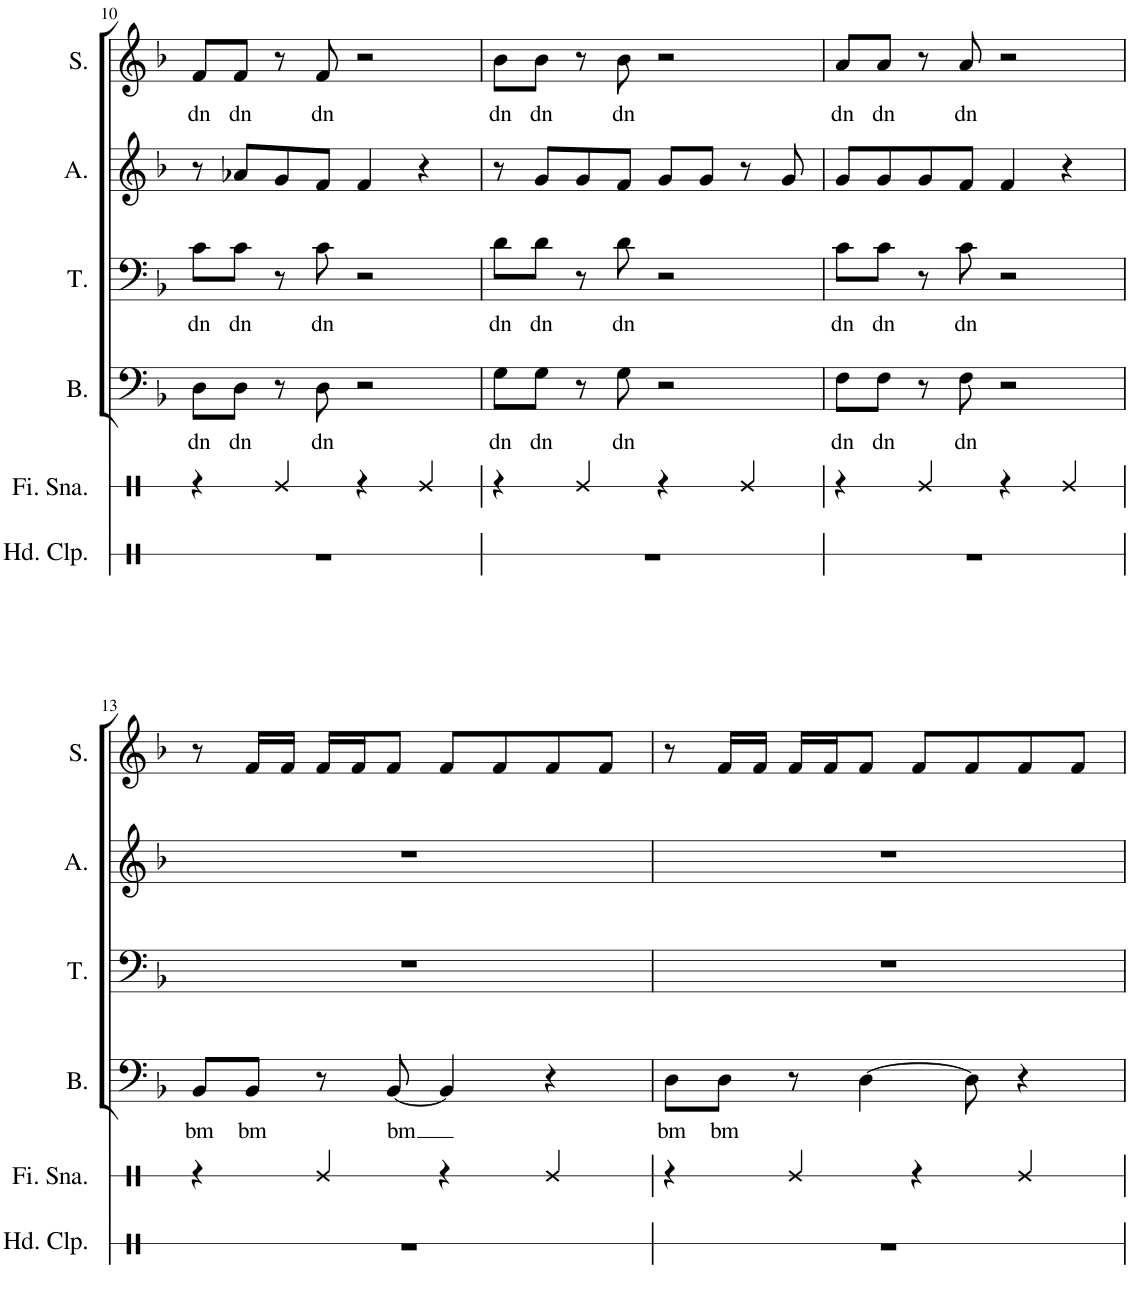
**kern	**kern	**kern	**text	**kern	**text	**kern	**kern	**text
*part6	*part5	*part4	*part4	*part3	*part3	*part2	*part1	*part1
*staff6	*staff5	*staff4	*staff4	*staff3	*staff3	*staff2	*staff1	*staff1
*I"Hand Clap	*I"Finger Snap	*I"Bass	*	*I"Tenor	*	*I"Alto	*I"Soprano	*
*I'Hd. Clp.	*I'Fi. Sna.	*I'B.	*	*I'T.	*	*I'A.	*I'S.	*
!!LO:PB:g=z
*clefX	*clefX	*clefF4	*	*clefF4	*	*clefG2	*clefG2	*
*k[]	*k[]	*k[b-]	*	*k[b-]	*	*k[b-]	*k[b-]	*
*M4/4	*M4/4	*M4/4	*	*M4/4	*	*M4/4	*M4/4	*
=10	=10	=10	=10	=10	=10	=10	=10	=10
!	!	!	!LO:LY:b	!	!LO:LY:b	!	!	!LO:LY:b
1r	4r	8D\L	dn	8c\L	dn	8r	8f/L	dn
!	!	!	!LO:LY:b	!	!LO:LY:b	!	!	!LO:LY:b
.	.	8D\J	dn	8c\J	dn	8a-X/L	8f/J	dn
.	4Re/	8r	.	8r	.	8g/	8r	.
!	!	!	!LO:LY:b	!	!LO:LY:b	!	!	!LO:LY:b
.	.	8D\	dn	8c\	dn	8f/J	8f/	dn
.	4r	2r	.	2r	.	4f/	2r	.
.	4Re/	.	.	.	.	4r	.	.
=11	=11	=11	=11	=11	=11	=11	=11	=11
!	!	!	!LO:LY:b	!	!LO:LY:b	!	!	!LO:LY:b
1r	4r	8G\L	dn	8d\L	dn	8r	8b-\L	dn
!	!	!	!LO:LY:b	!	!LO:LY:b	!	!	!LO:LY:b
.	.	8G\J	dn	8d\J	dn	8g/L	8b-\J	dn
.	4Re/	8r	.	8r	.	8g/	8r	.
!	!	!	!LO:LY:b	!	!LO:LY:b	!	!	!LO:LY:b
.	.	8G\	dn	8d\	dn	8f/J	8b-\	dn
.	4r	2r	.	2r	.	8g/L	2r	.
.	.	.	.	.	.	8g/J	.	.
.	4Re/	.	.	.	.	8r	.	.
.	.	.	.	.	.	8g/	.	.
=12	=12	=12	=12	=12	=12	=12	=12	=12
!	!	!	!LO:LY:b	!	!LO:LY:b	!	!	!LO:LY:b
1r	4r	8F\L	dn	8c\L	dn	8g/L	8a/L	dn
!	!	!	!LO:LY:b	!	!LO:LY:b	!	!	!LO:LY:b
.	.	8F\J	dn	8c\J	dn	8g/	8a/J	dn
.	4Re/	8r	.	8r	.	8g/	8r	.
!	!	!	!LO:LY:b	!	!LO:LY:b	!	!	!LO:LY:b
.	.	8F\	dn	8c\	dn	8f/J	8a/	dn
.	4r	2r	.	2r	.	4f/	2r	.
.	4Re/	.	.	.	.	4r	.	.
!!LO:LB:g=z
=13	=13	=13	=13	=13	=13	=13	=13	=13
!	!	!	!LO:LY:b	!	!	!	!	!
1r	4r	8BB-/L	bm	1r	.	1r	8r	.
!	!	!	!LO:LY:b	!	!	!	!	!
.	.	8BB-/J	bm	.	.	.	16f/LL	.
.	.	.	.	.	.	.	16f/JJ	.
.	4Re/	8r	.	.	.	.	16f/LL	.
.	.	.	.	.	.	.	16f/J	.
!	!	!	!LO:LY:b	!	!	!	!	!
.	.	[8BB-/	bm	.	.	.	8f/J	.
.	4r	4BB-/]	.	.	.	.	8f/L	.
.	.	.	.	.	.	.	8f/	.
.	4Re/	4r	.	.	.	.	8f/	.
.	.	.	.	.	.	.	8f/J	.
=14	=14	=14	=14	=14	=14	=14	=14	=14
!	!	!	!LO:LY:b	!	!	!	!	!
1r	4r	8D\L	bm	1r	.	1r	8r	.
!	!	!	!LO:LY:b	!	!	!	!	!
.	.	8D\J	bm	.	.	.	16f/LL	.
.	.	.	.	.	.	.	16f/JJ	.
.	4Re/	8r	.	.	.	.	16f/LL	.
.	.	.	.	.	.	.	16f/J	.
.	.	[4D\	.	.	.	.	8f/J	.
.	4r	.	.	.	.	.	8f/L	.
.	.	8D\]	.	.	.	.	8f/	.
.	4Re/	4r	.	.	.	.	8f/	.
.	.	.	.	.	.	.	8f/J	.
=	=	=	=	=	=	=	=	=
*-	*-	*-	*-	*-	*-	*-	*-	*-
